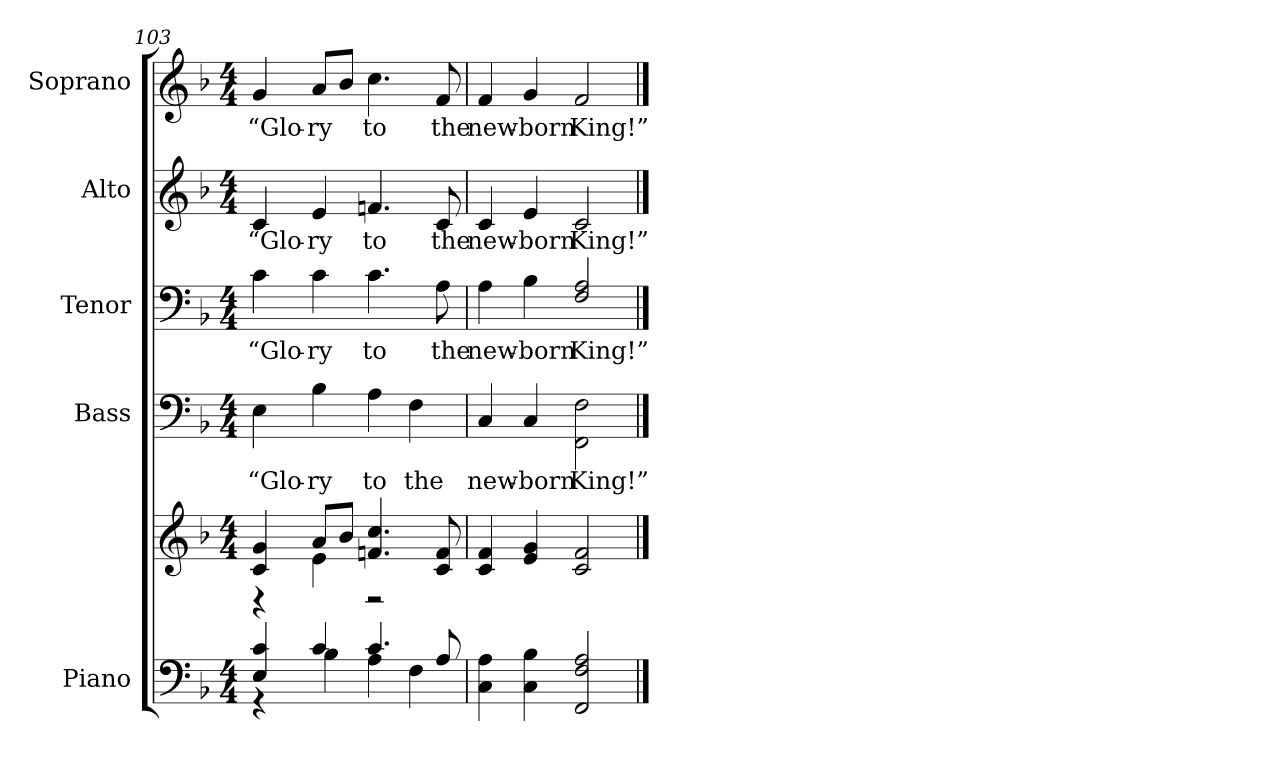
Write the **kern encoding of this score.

**kern	**kern	**kern	**text	**kern	**text	**kern	**text	**kern	**text
*part5	*part5	*part4	*part4	*part3	*part3	*part2	*part2	*part1	*part1
*staff6	*staff5	*staff4	*staff4	*staff3	*staff3	*staff2	*staff2	*staff1	*staff1
*I"Piano	*	*I"Bass	*	*I"Tenor	*	*I"Alto	*	*I"Soprano	*
*I'Pno.	*	*I'B.	*	*I'T.	*	*I'A.	*	*I'S.	*
!!LO:PB:g=z
*clefF4	*clefG2	*clefF4	*	*clefF4	*	*clefG2	*	*clefG2	*
*k[b-]	*k[b-]	*k[b-]	*	*k[b-]	*	*k[b-]	*	*k[b-]	*
*F:	*F:	*F:	*	*F:	*	*F:	*	*F:	*
*M4/4	*M4/4	*M4/4	*	*M4/4	*	*M4/4	*	*M4/4	*
*MM110	*MM110	*MM110	*	*MM110	*	*MM110	*	*MM110	*
=103	=103	=103	=103	=103	=103	=103	=103	=103	=103
*^	*^	*	*	*	*	*	*	*	*
!	!	!	!	!	!LO:LY:b:color=#000000	!	!	!	!	!	!
!	!	!	!	!	!	!	!LO:LY:b:color=#000000	!	!	!	!
!	!	!	!	!	!	!	!	!	!LO:LY:b:color=#000000	!	!
!	!	!	!	!	!	!	!	!	!	!	!LO:LY:b:color=#000000
4Ei/ 4ci	4r	4ci/ 4gi	4r	4Ei\	“Glo-	4ci\	“Glo-	4ci/	“Glo-	4gi/	“Glo-
!	!	!	!	!	!LO:LY:b:color=#000000	!	!	!	!	!	!
!	!	!	!	!	!	!	!LO:LY:b:color=#000000	!	!	!	!
!	!	!	!	!	!	!	!	!	!LO:LY:b:color=#000000	!	!
!	!	!	!	!	!	!	!	!	!	!	!LO:LY:b:color=#000000
4ci/	4B-i\	8ai/L	4ei\	4B-i\	-ry	4ci\	-ry	4ei/	-ry	8ai/L	-ry
.	.	8b-i/J	.	.	.	.	.	.	.	8b-i/J	.
!	!	!	!	!	!LO:LY:b:color=#000000	!	!	!	!	!	!
!	!	!	!	!	!	!	!LO:LY:b:color=#000000	!	!	!	!
!	!	!	!	!	!	!	!	!	!LO:LY:b:color=#000000	!	!
!	!	!	!	!	!	!	!	!	!	!	!LO:LY:b:color=#000000
4.ci/	4Ai\	4.fni/ 4.cci	2r	4Ai\	to	4.ci\	to	4.fni/	to	4.cci\	to
!	!	!	!	!	!LO:LY:b:color=#000000	!	!	!	!	!	!
.	4Fi\	.	.	4Fi\	the	.	.	.	.	.	.
!	!	!	!	!	!	!	!LO:LY:b:color=#000000	!	!	!	!
!	!	!	!	!	!	!	!	!	!LO:LY:b:color=#000000	!	!
!	!	!	!	!	!	!	!	!	!	!	!LO:LY:b:color=#000000
8Ai/	.	8ci/ 8fi	.	.	.	8Ai\	the	8ci/	the	8fi/	the
*v	*v	*	*	*	*	*	*	*	*	*	*
*	*v	*v	*	*	*	*	*	*	*	*
=104	=104	=104	=104	=104	=104	=104	=104	=104	=104
!	!	!	!LO:LY:b:color=#000000	!	!	!	!	!	!
!	!	!	!	!	!LO:LY:b:color=#000000	!	!	!	!
!	!	!	!	!	!	!	!LO:LY:b:color=#000000	!	!
!	!	!	!	!	!	!	!	!	!LO:LY:b:color=#000000
4Ci\ 4Ai	4ci/ 4fi	4Ci/	new-	4Ai\	new-	4ci/	new-	4fi/	new-
!	!	!	!LO:LY:b:color=#000000	!	!	!	!	!	!
!	!	!	!	!	!LO:LY:b:color=#000000	!	!	!	!
!	!	!	!	!	!	!	!LO:LY:b:color=#000000	!	!
!	!	!	!	!	!	!	!	!	!LO:LY:b:color=#000000
4Ci\ 4B-i	4ei/ 4gi	4Ci/	-born	4B-i\	-born	4ei/	-born	4gi/	-born
!	!	!	!LO:LY:b:color=#000000	!	!	!	!	!	!
!	!	!	!	!	!LO:LY:b:color=#000000	!	!	!	!
!	!	!	!	!	!	!	!LO:LY:b:color=#000000	!	!
!	!	!	!	!	!	!	!	!	!LO:LY:b:color=#000000
2FFi/ 2Fi 2Ai	2ci/ 2fi	2FFi\ 2Fi	King!”	2Fi/ 2Ai	King!”	2ci/	King!”	2fi/	King!”
==	==	==	==	==	==	==	==	==	==
*-	*-	*-	*-	*-	*-	*-	*-	*-	*-
